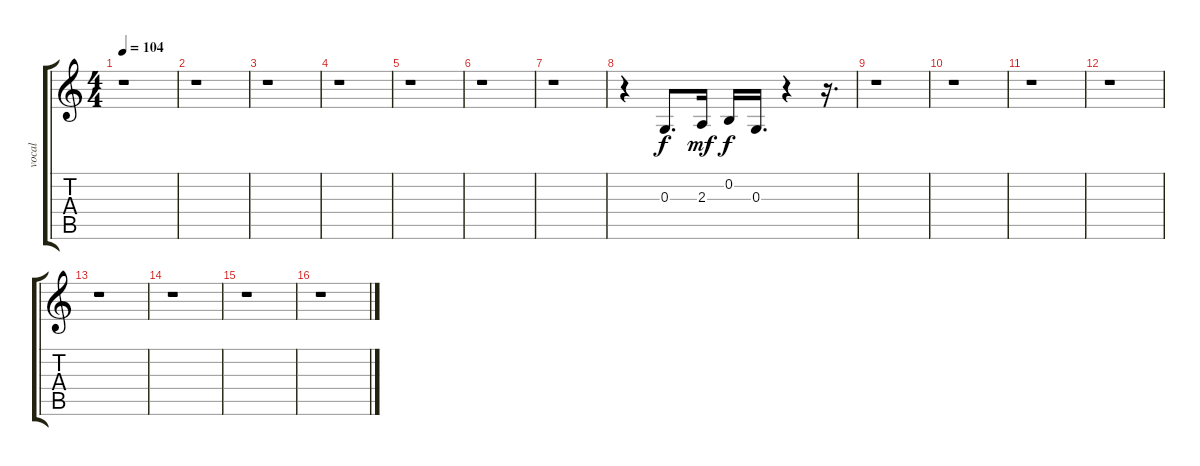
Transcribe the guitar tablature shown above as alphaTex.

\track ("vocal" "vocal") {instrument lead6voice}
\staff {score tabs}
\tuning (E4 B3 G3 D3 A2 E2) {hide}
\ts (4 4)
\tempo 104
\clef g2
\ks c
r.1{dy f} |
r.1 |
r.1 |
r.1 |
r.1 |
r.1 |
r.1 |
r.4 0.3.8{d} 2.3.16{dy mf} 0.2.16{dy f} 0.3.16{d} r.4 r.16{d} |
r.1 |
r.1 |
r.1 |
r.1 |
r.1 |
r.1 |
r.1 |
r.1
